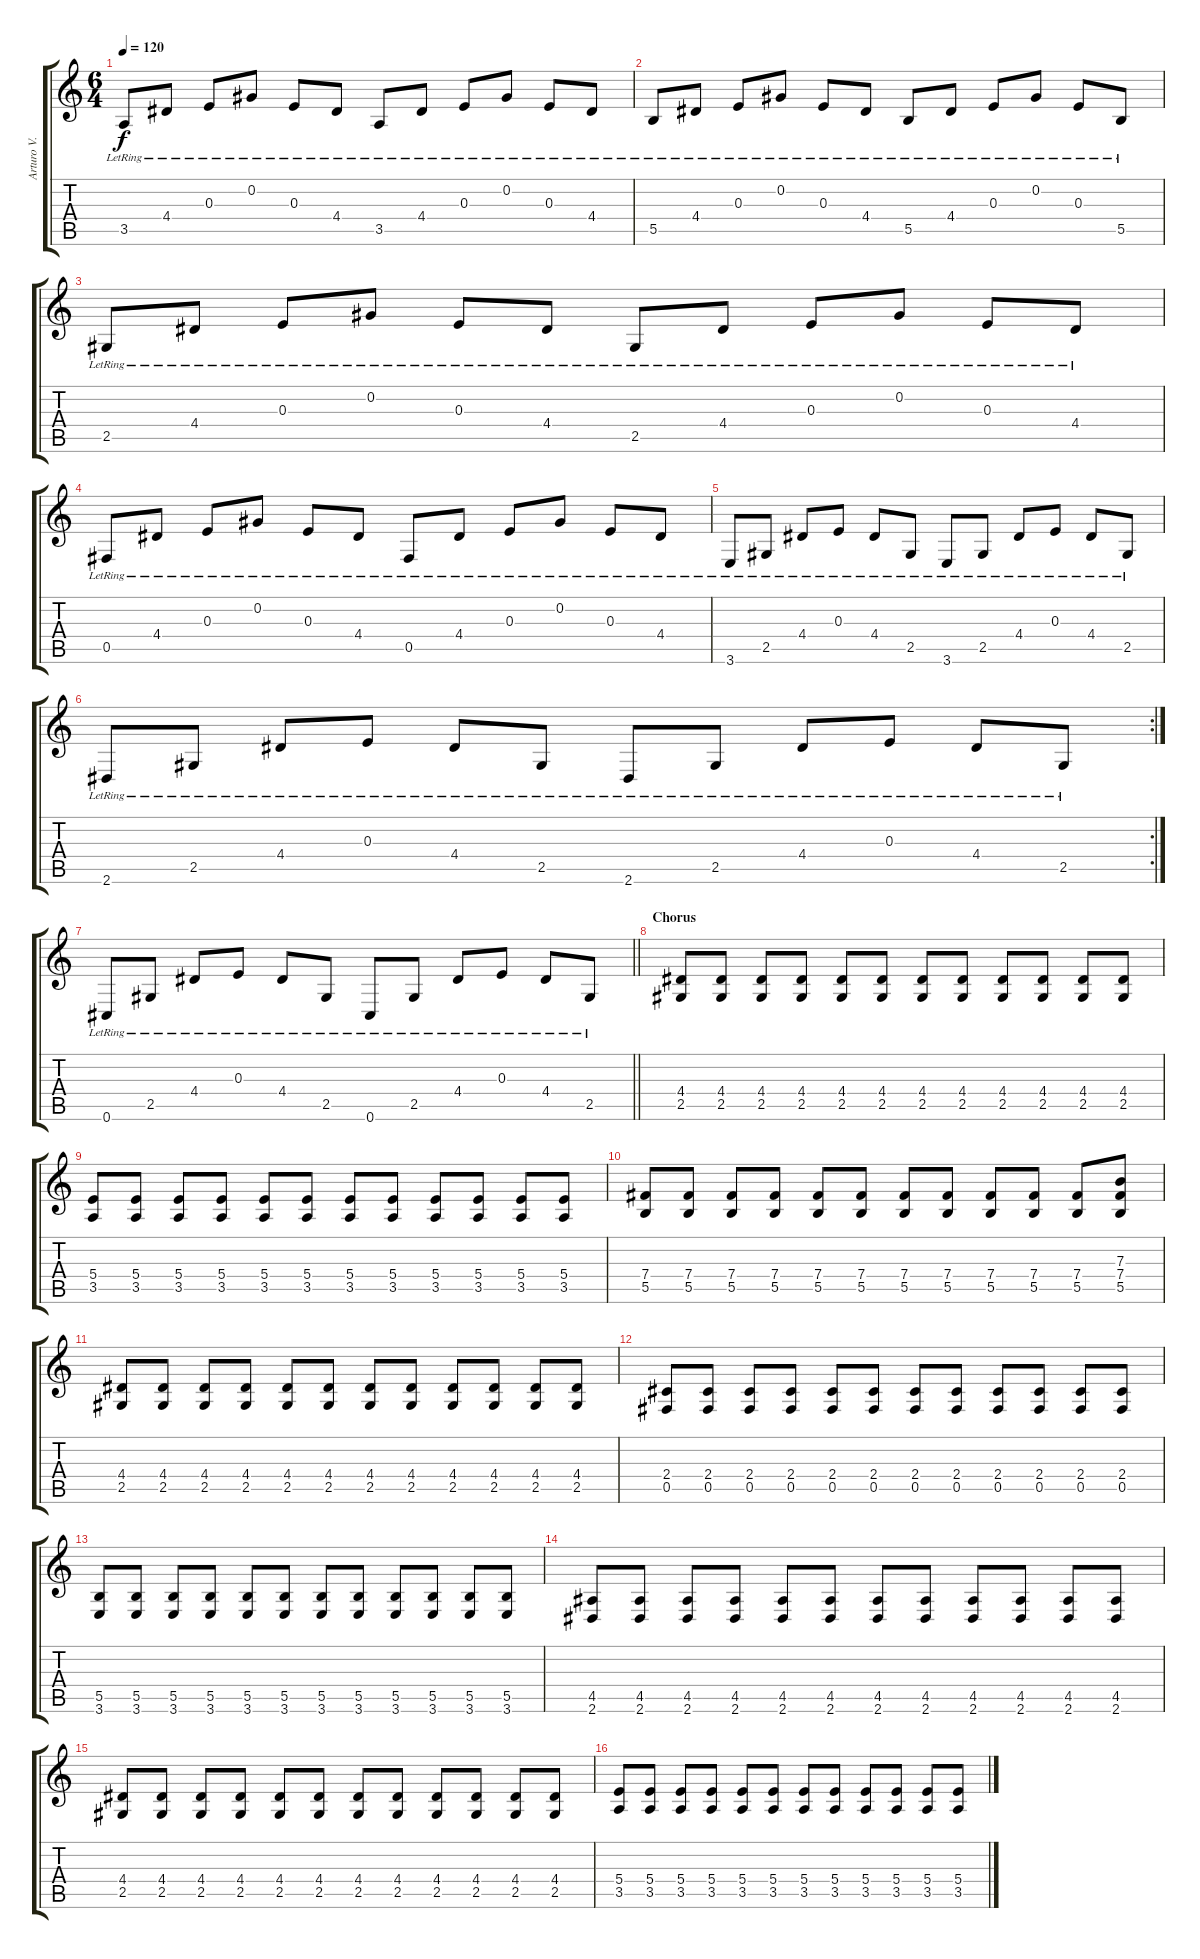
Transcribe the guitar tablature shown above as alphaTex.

\track ("Arturo V." "Arturo V.") {instrument acousticguitarsteel}
\staff {score tabs}
\tuning (Db4 Ab3 E3 B2 Gb2 Db2) {hide}
\ts (6 4)
\tempo 120
\clef g2
\ks c
3.5{lr}.8{dy f} 4.4{lr}.8 0.3{lr}.8 0.2{lr}.8 0.3{lr}.8 4.4{lr}.8 3.5{lr}.8 4.4{lr}.8 0.3{lr}.8 0.2{lr}.8 0.3{lr}.8 4.4{lr}.8 |
5.5{lr}.8 4.4{lr}.8 0.3{lr}.8 0.2{lr}.8 0.3{lr}.8 4.4{lr}.8 5.5{lr}.8 4.4{lr}.8 0.3{lr}.8 0.2{lr}.8 0.3{lr}.8 5.5{lr}.8 |
2.5{lr}.8 4.4{lr}.8 0.3{lr}.8 0.2{lr}.8 0.3{lr}.8 4.4{lr}.8 2.5{lr}.8 4.4{lr}.8 0.3{lr}.8 0.2{lr}.8 0.3{lr}.8 4.4{lr}.8 |
0.5{lr}.8 4.4{lr}.8 0.3{lr}.8 0.2{lr}.8 0.3{lr}.8 4.4{lr}.8 0.5{lr}.8 4.4{lr}.8 0.3{lr}.8 0.2{lr}.8 0.3{lr}.8 4.4{lr}.8 |
3.6{lr}.8 2.5{lr}.8 4.4{lr}.8 0.3{lr}.8 4.4{lr}.8 2.5{lr}.8 3.6{lr}.8 2.5{lr}.8 4.4{lr}.8 0.3{lr}.8 4.4{lr}.8 2.5{lr}.8 |
\rc 2
2.6{lr}.8 2.5{lr}.8 4.4{lr}.8 0.3{lr}.8 4.4{lr}.8 2.5{lr}.8 2.6{lr}.8 2.5{lr}.8 4.4{lr}.8 0.3{lr}.8 4.4{lr}.8 2.5{lr}.8 |
\barLineRight lightlight
0.6{lr}.8 2.5{lr}.8 4.4{lr}.8 0.3{lr}.8 4.4{lr}.8 2.5{lr}.8 0.6{lr}.8 2.5{lr}.8 4.4{lr}.8 0.3{lr}.8 4.4{lr}.8 2.5{lr}.8 |
\section ("" "Chorus")
(4.4 2.5).8{volume 10 instrument overdrivenguitar} (4.4 2.5).8 (4.4 2.5).8 (4.4 2.5).8 (4.4 2.5).8 (4.4 2.5).8 (4.4 2.5).8 (4.4 2.5).8 (4.4 2.5).8 (4.4 2.5).8 (4.4 2.5).8 (4.4 2.5).8 |
(5.4 3.5).8 (5.4 3.5).8 (5.4 3.5).8 (5.4 3.5).8 (5.4 3.5).8 (5.4 3.5).8 (5.4 3.5).8 (5.4 3.5).8 (5.4 3.5).8 (5.4 3.5).8 (5.4 3.5).8 (5.4 3.5).8 |
(7.4 5.5).8 (7.4 5.5).8 (7.4 5.5).8 (7.4 5.5).8 (7.4 5.5).8 (7.4 5.5).8 (7.4 5.5).8 (7.4 5.5).8 (7.4 5.5).8 (7.4 5.5).8 (7.4 5.5).8 (7.3 7.4 5.5).8 |
(4.4 2.5).8 (4.4 2.5).8 (4.4 2.5).8 (4.4 2.5).8 (4.4 2.5).8 (4.4 2.5).8 (4.4 2.5).8 (4.4 2.5).8 (4.4 2.5).8 (4.4 2.5).8 (4.4 2.5).8 (4.4 2.5).8 |
(2.4 0.5).8 (2.4 0.5).8 (2.4 0.5).8 (2.4 0.5).8 (2.4 0.5).8 (2.4 0.5).8 (2.4 0.5).8 (2.4 0.5).8 (2.4 0.5).8 (2.4 0.5).8 (2.4 0.5).8 (2.4 0.5).8 |
(5.5 3.6).8 (5.5 3.6).8 (5.5 3.6).8 (5.5 3.6).8 (5.5 3.6).8 (5.5 3.6).8 (5.5 3.6).8 (5.5 3.6).8 (5.5 3.6).8 (5.5 3.6).8 (5.5 3.6).8 (5.5 3.6).8 |
(4.5 2.6).8 (4.5 2.6).8 (4.5 2.6).8 (4.5 2.6).8 (4.5 2.6).8 (4.5 2.6).8 (4.5 2.6).8 (4.5 2.6).8 (4.5 2.6).8 (4.5 2.6).8 (4.5 2.6).8 (4.5 2.6).8 |
(4.4 2.5).8 (4.4 2.5).8 (4.4 2.5).8 (4.4 2.5).8 (4.4 2.5).8 (4.4 2.5).8 (4.4 2.5).8 (4.4 2.5).8 (4.4 2.5).8 (4.4 2.5).8 (4.4 2.5).8 (4.4 2.5).8 |
(5.4 3.5).8 (5.4 3.5).8 (5.4 3.5).8 (5.4 3.5).8 (5.4 3.5).8 (5.4 3.5).8 (5.4 3.5).8 (5.4 3.5).8 (5.4 3.5).8 (5.4 3.5).8 (5.4 3.5).8 (5.4 3.5).8
